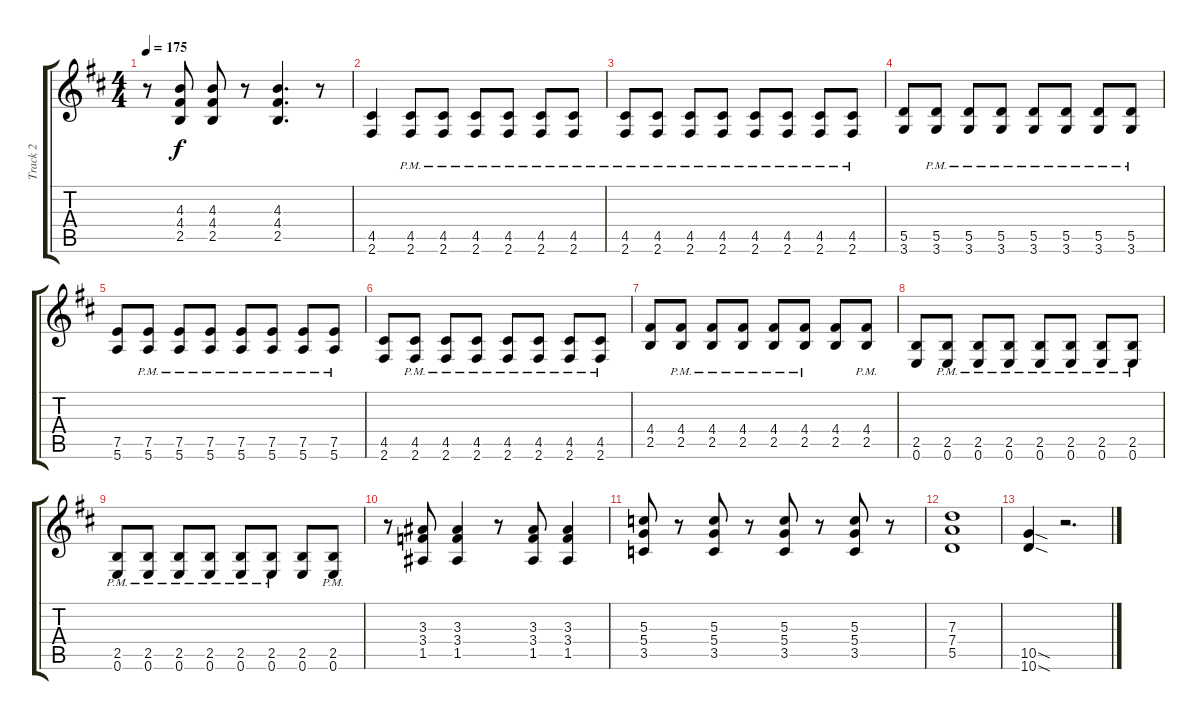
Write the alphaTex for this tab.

\track ("Track 2" "Track 2") {instrument distortionguitar}
\staff {score tabs}
\tuning (E4 B3 G3 D3 A2 E2) {hide}
\ts (4 4)
\tempo 175
\clef g2
\ks d
r.8{dy f} (4.3 4.4 2.5).8 (4.3 4.4 2.5).8 r.8 (4.3 4.4 2.5).4{d} r.8 |
(4.5 2.6).4 (4.5{pm} 2.6{pm}).8 (4.5{pm} 2.6{pm}).8 (4.5{pm} 2.6{pm}).8 (4.5{pm} 2.6{pm}).8 (4.5{pm} 2.6{pm}).8 (4.5{pm} 2.6{pm}).8 |
(4.5{pm} 2.6{pm}).8 (4.5{pm} 2.6{pm}).8 (4.5{pm} 2.6{pm}).8 (4.5{pm} 2.6{pm}).8 (4.5{pm} 2.6{pm}).8 (4.5{pm} 2.6{pm}).8 (4.5{pm} 2.6{pm}).8 (4.5{pm} 2.6{pm}).8 |
(5.5 3.6).8 (5.5{pm} 3.6{pm}).8 (5.5{pm} 3.6{pm}).8 (5.5{pm} 3.6{pm}).8 (5.5{pm} 3.6{pm}).8 (5.5{pm} 3.6{pm}).8 (5.5{pm} 3.6{pm}).8 (5.5{pm} 3.6{pm}).8 |
(7.5 5.6).8 (7.5{pm} 5.6{pm}).8 (7.5{pm} 5.6{pm}).8 (7.5{pm} 5.6{pm}).8 (7.5{pm} 5.6{pm}).8 (7.5{pm} 5.6{pm}).8 (7.5{pm} 5.6{pm}).8 (7.5{pm} 5.6{pm}).8 |
(4.5 2.6).8 (4.5{pm} 2.6{pm}).8 (4.5{pm} 2.6{pm}).8 (4.5{pm} 2.6{pm}).8 (4.5{pm} 2.6{pm}).8 (4.5{pm} 2.6{pm}).8 (4.5{pm} 2.6{pm}).8 (4.5{pm} 2.6{pm}).8 |
(4.4 2.5).8 (4.4{pm} 2.5{pm}).8 (4.4{pm} 2.5{pm}).8 (4.4{pm} 2.5{pm}).8 (4.4{pm} 2.5{pm}).8 (4.4{pm} 2.5{pm}).8 (4.4 2.5).8 (4.4{pm} 2.5{pm}).8 |
(2.5 0.6).8 (2.5{pm} 0.6{pm}).8 (2.5{pm} 0.6{pm}).8 (2.5{pm} 0.6{pm}).8 (2.5{pm} 0.6{pm}).8 (2.5{pm} 0.6{pm}).8 (2.5{pm} 0.6{pm}).8 (2.5{pm} 0.6{pm}).8 |
(2.5{pm} 0.6{pm}).8 (2.5{pm} 0.6{pm}).8 (2.5{pm} 0.6{pm}).8 (2.5{pm} 0.6{pm}).8 (2.5{pm} 0.6{pm}).8 (2.5{pm} 0.6{pm}).8 (2.5 0.6).8 (2.5{pm} 0.6{pm}).8 |
r.8 (3.3 3.4 1.5).8 (3.3 3.4 1.5).4 r.8 (3.3 3.4 1.5).8 (3.3 3.4 1.5).4 |
(5.3 5.4 3.5).8 r.8 (5.3 5.4 3.5).8 r.8 (5.3 5.4 3.5).8 r.8 (5.3 5.4 3.5).8 r.8 |
(7.3 7.4 5.5).1 |
(10.5{sod} 10.6{sod}).4 r.2{d}
